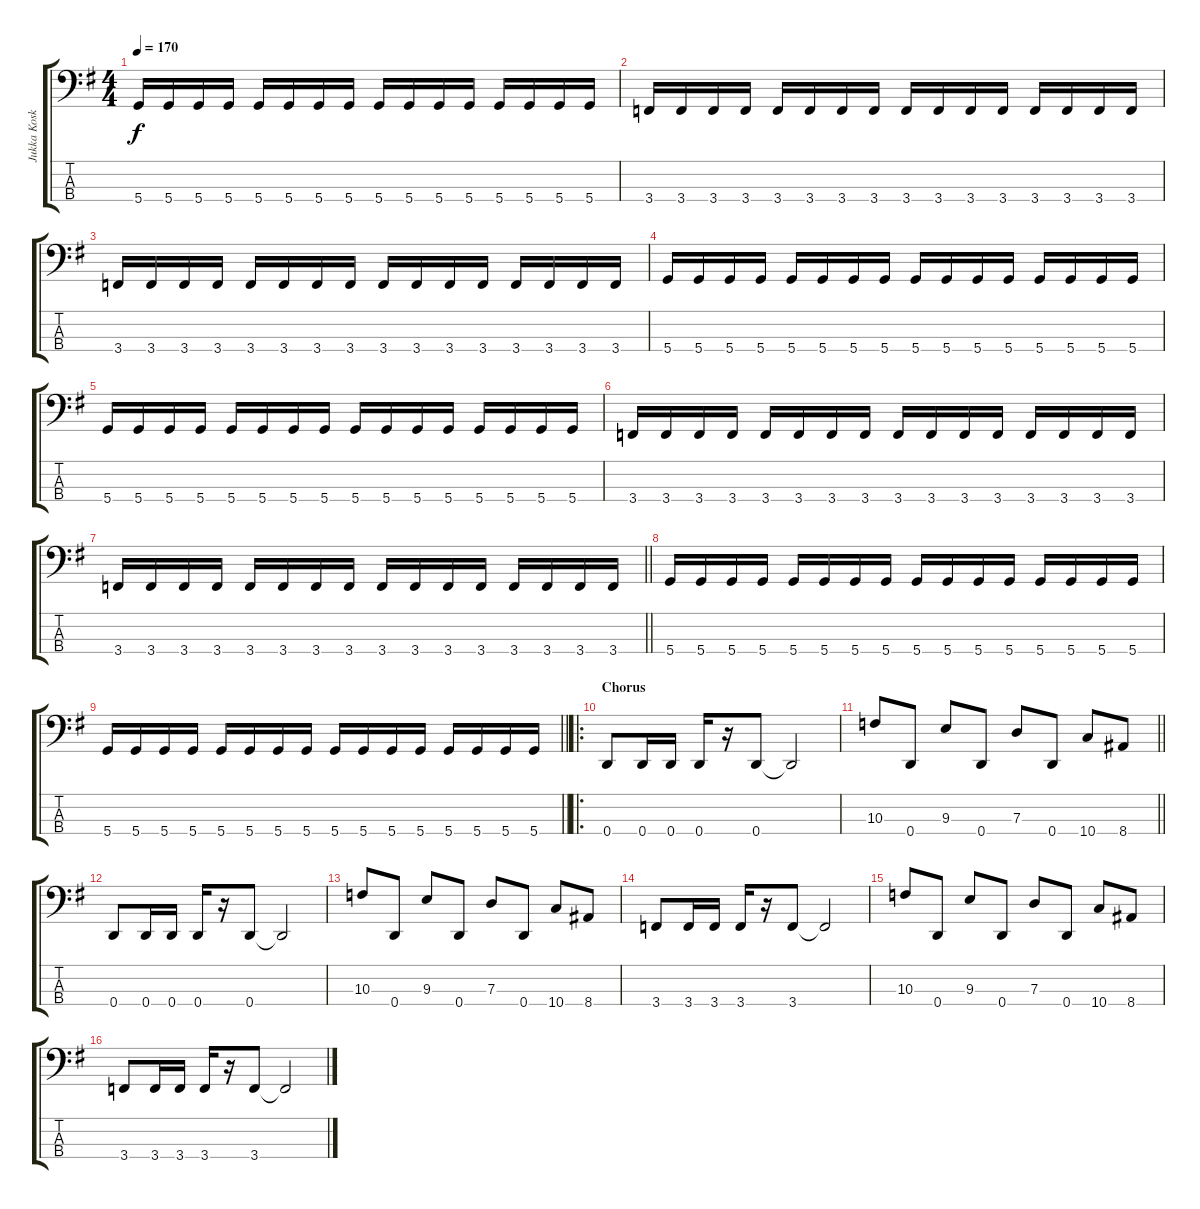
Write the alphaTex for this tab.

\track ("Jukka Koskinen" "Jukka Kosk") {instrument electricbassfinger}
\staff {score tabs}
\tuning (F2 C2 G1 D1) {hide}
\ts (4 4)
\tempo 170
\clef f4
\ks g
5.4.16{dy f} 5.4.16 5.4.16 5.4.16 5.4.16 5.4.16 5.4.16 5.4.16 5.4.16 5.4.16 5.4.16 5.4.16 5.4.16 5.4.16 5.4.16 5.4.16 |
3.4.16 3.4.16 3.4.16 3.4.16 3.4.16 3.4.16 3.4.16 3.4.16 3.4.16 3.4.16 3.4.16 3.4.16 3.4.16 3.4.16 3.4.16 3.4.16 |
3.4.16 3.4.16 3.4.16 3.4.16 3.4.16 3.4.16 3.4.16 3.4.16 3.4.16 3.4.16 3.4.16 3.4.16 3.4.16 3.4.16 3.4.16 3.4.16 |
5.4.16 5.4.16 5.4.16 5.4.16 5.4.16 5.4.16 5.4.16 5.4.16 5.4.16 5.4.16 5.4.16 5.4.16 5.4.16 5.4.16 5.4.16 5.4.16 |
5.4.16 5.4.16 5.4.16 5.4.16 5.4.16 5.4.16 5.4.16 5.4.16 5.4.16 5.4.16 5.4.16 5.4.16 5.4.16 5.4.16 5.4.16 5.4.16 |
3.4.16 3.4.16 3.4.16 3.4.16 3.4.16 3.4.16 3.4.16 3.4.16 3.4.16 3.4.16 3.4.16 3.4.16 3.4.16 3.4.16 3.4.16 3.4.16 |
\barLineRight lightlight
3.4.16 3.4.16 3.4.16 3.4.16 3.4.16 3.4.16 3.4.16 3.4.16 3.4.16 3.4.16 3.4.16 3.4.16 3.4.16 3.4.16 3.4.16 3.4.16 |
\section ("" "")
5.4.16 5.4.16 5.4.16 5.4.16 5.4.16 5.4.16 5.4.16 5.4.16 5.4.16 5.4.16 5.4.16 5.4.16 5.4.16 5.4.16 5.4.16 5.4.16 |
\barLineRight lightlight
5.4.16 5.4.16 5.4.16 5.4.16 5.4.16 5.4.16 5.4.16 5.4.16 5.4.16 5.4.16 5.4.16 5.4.16 5.4.16 5.4.16 5.4.16 5.4.16 |
\ro
\section ("" "Chorus")
0.4.8 0.4.16 0.4.16 0.4.16 r.16 0.4.8 0.4{t}.2 |
\barLineRight lightlight
10.3.8 0.4.8 9.3.8 0.4.8 7.3.8 0.4.8 10.4.8 8.4.8 |
\section ("" "")
0.4.8 0.4.16 0.4.16 0.4.16 r.16 0.4.8 0.4{t}.2 |
10.3.8 0.4.8 9.3.8 0.4.8 7.3.8 0.4.8 10.4.8 8.4.8 |
3.4.8 3.4.16 3.4.16 3.4.16 r.16 3.4.8 3.4{t}.2 |
10.3.8 0.4.8 9.3.8 0.4.8 7.3.8 0.4.8 10.4.8 8.4.8 |
3.4.8 3.4.16 3.4.16 3.4.16 r.16 3.4.8 3.4{t}.2
